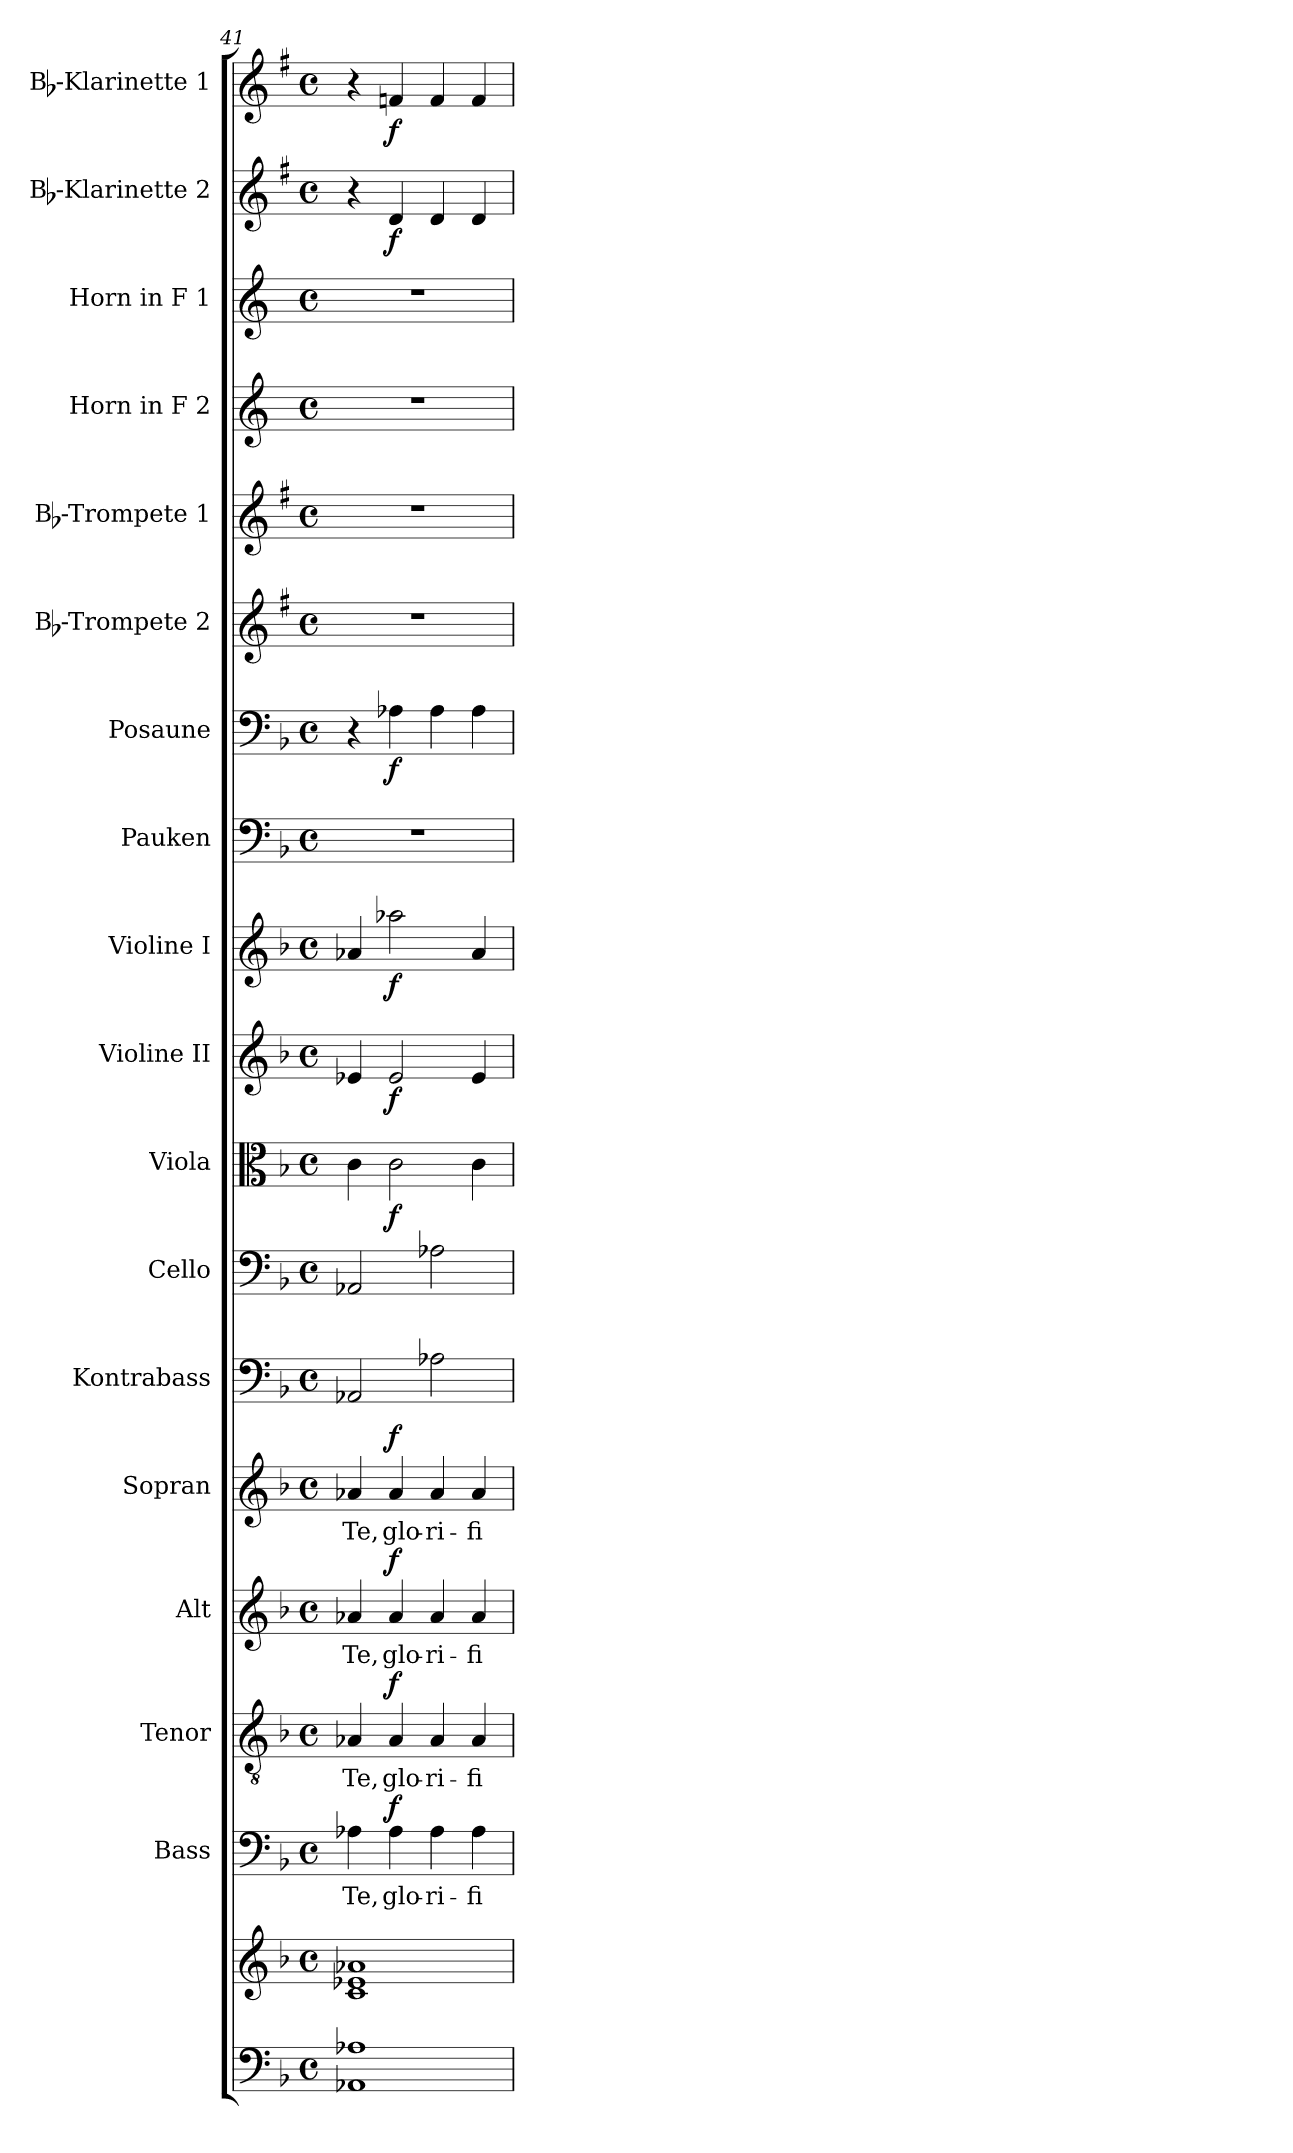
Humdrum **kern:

**kern	**kern	**kern	**text	**dynam	**kern	**text	**dynam	**kern	**text	**dynam	**kern	**text	**dynam	**kern	**kern	**kern	**dynam	**kern	**dynam	**kern	**dynam	**kern	**kern	**dynam	**kern	**kern	**kern	**kern	**kern	**dynam	**kern	**dynam
*part18	*part18	*part17	*part17	*part17	*part16	*part16	*part16	*part15	*part15	*part15	*part14	*part14	*part14	*part13	*part12	*part11	*part11	*part10	*part10	*part9	*part9	*part8	*part7	*part7	*part6	*part5	*part4	*part3	*part2	*part2	*part1	*part1
*staff19	*staff18	*staff17	*staff17	*staff17	*staff16	*staff16	*staff16	*staff15	*staff15	*staff15	*staff14	*staff14	*staff14	*staff13	*staff12	*staff11	*staff11	*staff10	*staff10	*staff9	*staff9	*staff8	*staff7	*staff7	*staff6	*staff5	*staff4	*staff3	*staff2	*staff2	*staff1	*staff1
*	*	*I"Bass	*	*	*I"Tenor	*	*	*I"Alt	*	*	*I"Sopran	*	*	*I"Kontrabass	*I"Cello	*I"Viola	*	*I"Violine II	*	*I"Violine I	*	*I"Pauken	*I"Posaune	*	*I"Bb-Trompete 2	*I"Bb-Trompete 1	*I"Horn in F 2	*I"Horn in F 1	*I"Bb-Klarinette 2	*	*I"Bb-Klarinette 1	*
*	*	*I'B.	*	*	*I'T.	*	*	*I'A.	*	*	*I'S.	*	*	*I'Kb.	*	*I'Vla.	*	*I'Vl. II	*	*I'Vl. I	*	*I'Pk.	*I'Pos.	*	*I'Bb Trp. 2	*I'Bb Trp. 1	*	*	*I'Bb Kl. 2	*	*I'Bb Kl. 1	*
!!LO:PB:g=z
*clefF4	*clefG2	*clefF4	*	*	*clefGv2	*	*	*clefG2	*	*	*clefG2	*	*	*clefF4	*clefF4	*clefC3	*	*clefG2	*	*clefG2	*	*clefF4	*clefF4	*	*clefG2	*clefG2	*clefG2	*clefG2	*clefG2	*	*clefG2	*
*	*	*	*	*	*	*	*	*	*	*	*	*	*	*ITrd7c12	*	*	*	*	*	*	*	*	*	*	*ITrd1c2	*ITrd1c2	*ITrd4c7	*ITrd4c7	*ITrd1c2	*	*ITrd1c2	*
*k[b-]	*k[b-]	*k[b-]	*	*	*k[b-]	*	*	*k[b-]	*	*	*k[b-]	*	*	*k[b-]	*k[b-]	*k[b-]	*	*k[b-]	*	*k[b-]	*	*k[b-]	*k[b-]	*	*k[b-]	*k[b-]	*k[b-]	*k[b-]	*k[b-]	*	*k[b-]	*
*F:	*F:	*F:	*	*	*F:	*	*	*F:	*	*	*F:	*	*	*F:	*F:	*F:	*	*F:	*	*F:	*	*F:	*F:	*	*F:	*F:	*F:	*F:	*F:	*	*F:	*
*M4/4	*M4/4	*M4/4	*	*	*M4/4	*	*	*M4/4	*	*	*M4/4	*	*	*M4/4	*M4/4	*M4/4	*	*M4/4	*	*M4/4	*	*M4/4	*M4/4	*	*M4/4	*M4/4	*M4/4	*M4/4	*M4/4	*	*M4/4	*
*met(c)	*met(c)	*met(c)	*	*	*met(c)	*	*	*met(c)	*	*	*met(c)	*	*	*met(c)	*met(c)	*met(c)	*	*met(c)	*	*met(c)	*	*met(c)	*met(c)	*	*met(c)	*met(c)	*met(c)	*met(c)	*met(c)	*	*met(c)	*
=41	=41	=41	=41	=41	=41	=41	=41	=41	=41	=41	=41	=41	=41	=41	=41	=41	=41	=41	=41	=41	=41	=41	=41	=41	=41	=41	=41	=41	=41	=41	=41	=41
*^	*^	*	*	*	*	*	*	*	*	*	*	*	*	*	*	*	*	*	*	*	*	*	*	*	*	*	*	*	*	*	*	*
!	!	!	!	!	!LO:LY:b	!	!	!LO:LY:b	!	!	!LO:LY:b	!	!	!LO:LY:b	!	!	!	!	!	!	!	!	!	!	!	!	!	!	!	!	!	!	!	!
1A-X	1AA-X	1e-X 1a-X	1c	4A-X\	Te,	.	4A-X/	Te,	.	4a-X/	Te,	.	4a-X/	Te,	.	2AAA-X/	2AA-X/	4c\	.	4e-X/	.	4a-X/	.	1r	4r	.	1r	1r	1r	1r	4r	.	4r	.
!	!	!	!	!	!LO:LY:b	!LO:DY:a	!	!LO:LY:b	!LO:DY:a	!	!LO:LY:b	!LO:DY:a	!	!LO:LY:b	!LO:DY:a	!	!	!	!LO:DY:b	!	!LO:DY:b	!	!LO:DY:b	!	!	!LO:DY:b	!	!	!	!	!	!LO:DY:b	!	!LO:DY:b
.	.	.	.	4A-\	glo-	f	4A-/	glo-	f	4a-/	glo-	f	4a-/	glo-	f	.	.	2c\	f	2e-/	f	2aa-X\	f	.	4A-X\	f	.	.	.	.	4c/	f	4e-X/	f
!	!	!	!	!	!LO:LY:b	!	!	!LO:LY:b	!	!	!LO:LY:b	!	!	!LO:LY:b	!	!	!	!	!	!	!	!	!	!	!	!	!	!	!	!	!	!	!	!
.	.	.	.	4A-\	-ri-	.	4A-/	-ri-	.	4a-/	-ri-	.	4a-/	-ri-	.	2AA-X\	2A-X\	.	.	.	.	.	.	.	4A-\	.	.	.	.	.	4c/	.	4e-/	.
!	!	!	!	!	!LO:LY:b	!	!	!LO:LY:b	!	!	!LO:LY:b	!	!	!LO:LY:b	!	!	!	!	!	!	!	!	!	!	!	!	!	!	!	!	!	!	!	!
.	.	.	.	4A-\	-fi-	.	4A-/	-fi-	.	4a-/	-fi-	.	4a-/	-fi-	.	.	.	4c\	.	4e-/	.	4a-/	.	.	4A-\	.	.	.	.	.	4c/	.	4e-/	.
*v	*v	*	*	*	*	*	*	*	*	*	*	*	*	*	*	*	*	*	*	*	*	*	*	*	*	*	*	*	*	*	*	*	*	*
*	*v	*v	*	*	*	*	*	*	*	*	*	*	*	*	*	*	*	*	*	*	*	*	*	*	*	*	*	*	*	*	*	*	*
=	=	=	=	=	=	=	=	=	=	=	=	=	=	=	=	=	=	=	=	=	=	=	=	=	=	=	=	=	=	=	=	=
*-	*-	*-	*-	*-	*-	*-	*-	*-	*-	*-	*-	*-	*-	*-	*-	*-	*-	*-	*-	*-	*-	*-	*-	*-	*-	*-	*-	*-	*-	*-	*-	*-
